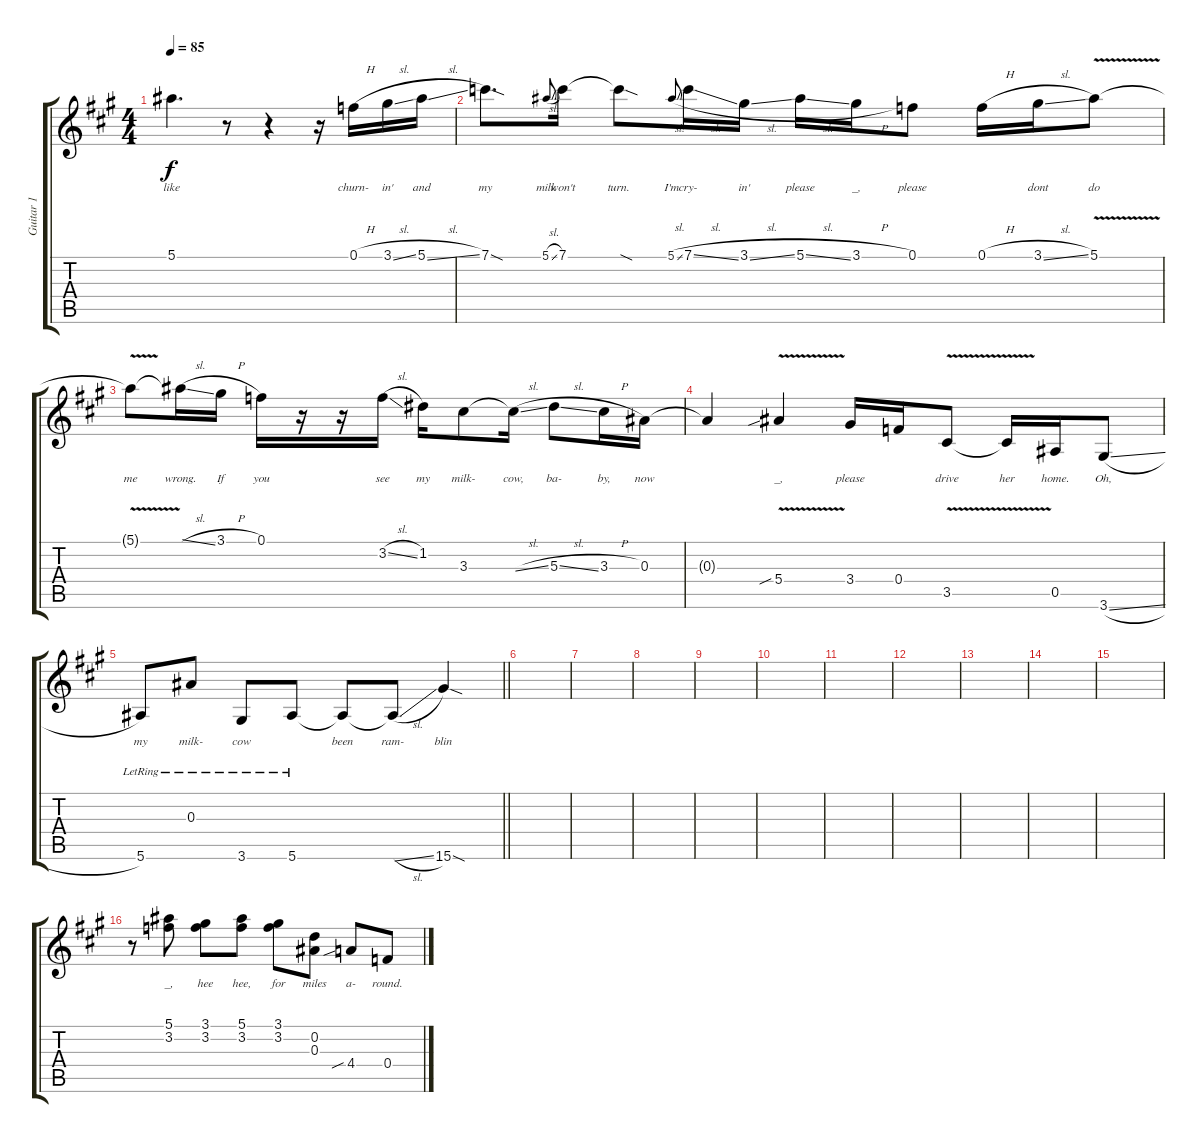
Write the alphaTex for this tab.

\track ("Guitar 1" "Guitar 1") {instrument overdrivenguitar}
\staff {score tabs}
\tuning (F4 D4 Bb3 F3 Bb2 F2) {hide}
\ts (4 4)
\tempo 85
\clef g2
\ks a
5.1{t}.4{d lyrics (0 "like") lyrics (1 "") lyrics (2 "") lyrics (3 "") lyrics (4 "") dy f} r.8 r.4 r.16 0.1{h}.16{lyrics (0 "churn-") lyrics (1 "") lyrics (2 "") lyrics (3 "") lyrics (4 "")} 3.1{sl}.16{lyrics (0 "in'") lyrics (1 "") lyrics (2 "") lyrics (3 "") lyrics (4 "")} 5.1{sl}.16{lyrics (0 "and") lyrics (1 "") lyrics (2 "") lyrics (3 "") lyrics (4 "")} |
7.1{sod}.8{d lyrics (0 "my") lyrics (1 "") lyrics (2 "") lyrics (3 "") lyrics (4 "")} 5.1{sl}.8{lyrics (0 "milk") lyrics (1 "") lyrics (2 "") lyrics (3 "") lyrics (4 "") gr onbeat} 7.1.16{lyrics (0 "won't") lyrics (1 "") lyrics (2 "") lyrics (3 "") lyrics (4 "")} 7.1{sod t}.8{lyrics (0 "turn.") lyrics (1 "") lyrics (2 "") lyrics (3 "") lyrics (4 "")} 5.1{sl}.8{lyrics (0 "I'm") lyrics (1 "") lyrics (2 "") lyrics (3 "") lyrics (4 "") gr onbeat} 7.1{sl}.16{lyrics (0 "cry-") lyrics (1 "") lyrics (2 "") lyrics (3 "") lyrics (4 "")} 3.1{sl}.16{lyrics (0 "in'") lyrics (1 "") lyrics (2 "") lyrics (3 "") lyrics (4 "")} 5.1{sl}.16{lyrics (0 "please") lyrics (1 "") lyrics (2 "") lyrics (3 "") lyrics (4 "")} 3.1{h}.16{lyrics (0 "_,") lyrics (1 "") lyrics (2 "") lyrics (3 "") lyrics (4 "")} 0.1.8{lyrics (0 "please") lyrics (1 "") lyrics (2 "") lyrics (3 "") lyrics (4 "")} 0.1{h}.16{lyrics (0 "") lyrics (1 "") lyrics (2 "") lyrics (3 "") lyrics (4 "")} 3.1{sl}.16{lyrics (0 "dont") lyrics (1 "") lyrics (2 "") lyrics (3 "") lyrics (4 "")} 5.1{v}.8{lyrics (0 "do") lyrics (1 "") lyrics (2 "") lyrics (3 "") lyrics (4 "")} |
5.1{t}.8{lyrics (0 "me") lyrics (1 "") lyrics (2 "") lyrics (3 "") lyrics (4 "")} 5.1{sl t}.16{lyrics (0 "wrong.") lyrics (1 "") lyrics (2 "") lyrics (3 "") lyrics (4 "")} 3.1{h}.16{lyrics (0 "If") lyrics (1 "") lyrics (2 "") lyrics (3 "") lyrics (4 "")} 0.1.16{lyrics (0 "you") lyrics (1 "") lyrics (2 "") lyrics (3 "") lyrics (4 "")} r.16 r.16 3.2{sl}.16{lyrics (0 "see") lyrics (1 "") lyrics (2 "") lyrics (3 "") lyrics (4 "")} 1.2.16{lyrics (0 "my") lyrics (1 "") lyrics (2 "") lyrics (3 "") lyrics (4 "")} 3.3.8{lyrics (0 "milk-") lyrics (1 "") lyrics (2 "") lyrics (3 "") lyrics (4 "")} 3.3{sl t}.16{lyrics (0 "cow,") lyrics (1 "") lyrics (2 "") lyrics (3 "") lyrics (4 "")} 5.3{sl}.8{lyrics (0 "ba-") lyrics (1 "") lyrics (2 "") lyrics (3 "") lyrics (4 "")} 3.3{h}.16{lyrics (0 "by,") lyrics (1 "") lyrics (2 "") lyrics (3 "") lyrics (4 "")} 0.3.16{lyrics (0 "now") lyrics (1 "") lyrics (2 "") lyrics (3 "") lyrics (4 "")} |
0.3{t}.4{lyrics (0 "") lyrics (1 "") lyrics (2 "") lyrics (3 "") lyrics (4 "")} 5.4{v sib}.4{lyrics (0 "_,") lyrics (1 "") lyrics (2 "") lyrics (3 "") lyrics (4 "")} 3.4.16{lyrics (0 "please") lyrics (1 "") lyrics (2 "") lyrics (3 "") lyrics (4 "")} 0.4.16{lyrics (0 "") lyrics (1 "") lyrics (2 "") lyrics (3 "") lyrics (4 "")} 3.5{v}.8{lyrics (0 "drive") lyrics (1 "") lyrics (2 "") lyrics (3 "") lyrics (4 "")} 3.5{t}.16{lyrics (0 "her") lyrics (1 "") lyrics (2 "") lyrics (3 "") lyrics (4 "")} 0.5.16{lyrics (0 "home.") lyrics (1 "") lyrics (2 "") lyrics (3 "") lyrics (4 "")} 3.6{sl}.8{lyrics (0 "Oh,") lyrics (1 "") lyrics (2 "") lyrics (3 "") lyrics (4 "")} |
\barLineRight lightlight
5.6{lr}.8{lyrics (0 "my") lyrics (1 "") lyrics (2 "") lyrics (3 "") lyrics (4 "")} 0.3{lr}.8{lyrics (0 "milk-") lyrics (1 "") lyrics (2 "") lyrics (3 "") lyrics (4 "")} 3.6{lr}.8{lyrics (0 "cow") lyrics (1 "") lyrics (2 "") lyrics (3 "") lyrics (4 "")} 5.6{lr}.8{lyrics (0 "") lyrics (1 "") lyrics (2 "") lyrics (3 "") lyrics (4 "")} 5.6{t}.8{lyrics (0 "been") lyrics (1 "") lyrics (2 "") lyrics (3 "") lyrics (4 "")} 5.6{sl t}.8{lyrics (0 "ram-") lyrics (1 "") lyrics (2 "") lyrics (3 "") lyrics (4 "")} 15.6{sod}.4{lyrics (0 "blin") lyrics (1 "") lyrics (2 "") lyrics (3 "") lyrics (4 "")} |
|
|
|
|
|
|
|
|
|
|
r.8{volume 16} (5.1 3.2).8{lyrics (0 "_,") lyrics (1 "") lyrics (2 "") lyrics (3 "") lyrics (4 "")} (3.1 3.2).8{lyrics (0 "hee") lyrics (1 "") lyrics (2 "") lyrics (3 "") lyrics (4 "")} (5.1 3.2).8{lyrics (0 "hee,") lyrics (1 "") lyrics (2 "") lyrics (3 "") lyrics (4 "")} (3.1 3.2).8{lyrics (0 "for") lyrics (1 "") lyrics (2 "") lyrics (3 "") lyrics (4 "")} (0.2 0.3).8{lyrics (0 "miles") lyrics (1 "") lyrics (2 "") lyrics (3 "") lyrics (4 "")} 4.4{sib}.8{lyrics (0 "a-") lyrics (1 "") lyrics (2 "") lyrics (3 "") lyrics (4 "")} 0.4.8{lyrics (0 "round.") lyrics (1 "") lyrics (2 "") lyrics (3 "") lyrics (4 "")}
